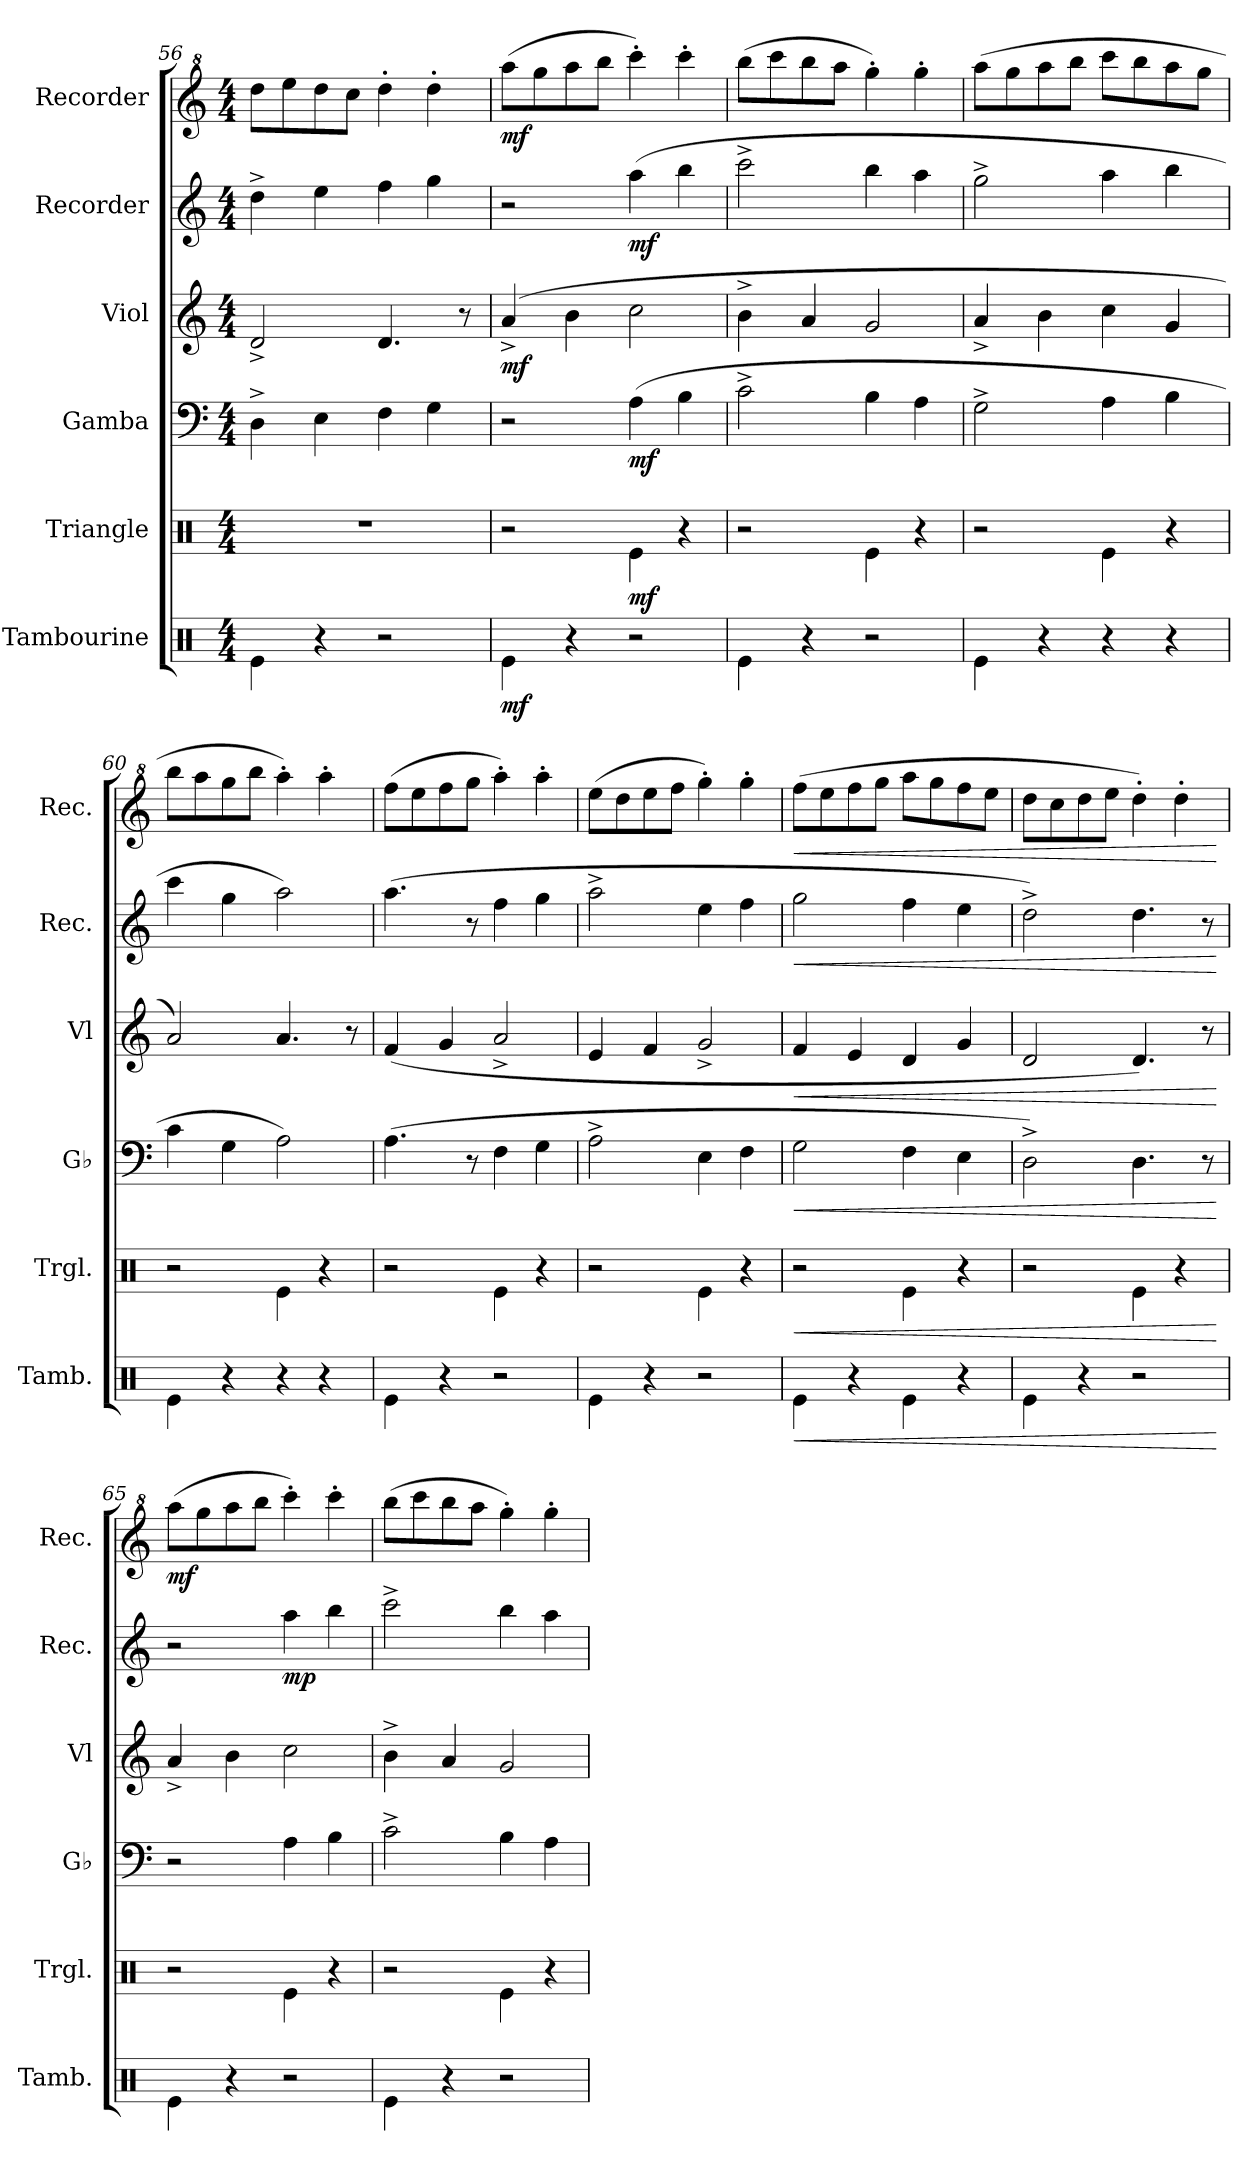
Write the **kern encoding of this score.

**kern	**dynam	**kern	**dynam	**kern	**dynam	**kern	**dynam	**kern	**dynam	**kern	**dynam
*part6	*part6	*part5	*part5	*part4	*part4	*part3	*part3	*part2	*part2	*part1	*part1
*staff6	*staff6	*staff5	*staff5	*staff4	*staff4	*staff3	*staff3	*staff2	*staff2	*staff1	*staff1
*I"Tambourine	*	*I"Triangle	*	*I"Gamba	*	*I"Viol	*	*I"Recorder	*	*I"Recorder	*
*I'Tamb.	*	*I'Trgl.	*	*I'Gb	*	*I'Vl	*	*I'Rec.	*	*I'Rec.	*
*clefX	*	*clefX	*	*clefF4	*	*clefG2	*	*clefG2	*	*clefG^2	*
*k[]	*	*k[]	*	*k[]	*	*k[]	*	*k[]	*	*k[]	*
*M4/4	*	*M4/4	*	*M4/4	*	*M4/4	*	*M4/4	*	*M4/4	*
=56	=56	=56	=56	=56	=56	=56	=56	=56	=56	=56	=56
4Re\	.	1r	.	4D^\	.	2d^/	.	4dd^\	.	8ddd\L	.
.	.	.	.	.	.	.	.	.	.	8eee\	.
4r	.	.	.	4E\	.	.	.	4ee\	.	8ddd\	.
.	.	.	.	.	.	.	.	.	.	8ccc\J	.
2r	.	.	.	4F\	.	4.d/	.	4ff\	.	4ddd'\	.
.	.	.	.	4G\	.	.	.	4gg\	.	4ddd'\	.
.	.	.	.	.	.	8r	.	.	.	.	.
=57	=57	=57	=57	=57	=57	=57	=57	=57	=57	=57	=57
!	!LO:DY:b	!	!	!	!	!	!LO:DY:b	!	!	!	!LO:DY:b
4Re\	mf	2r	.	2r	.	(>4a^/	mf	2r	.	(>8aaa\L	mf
.	.	.	.	.	.	.	.	.	.	8ggg\	.
4r	.	.	.	.	.	4b\	.	.	.	8aaa\	.
.	.	.	.	.	.	.	.	.	.	8bbb\J	.
!	!	!	!LO:DY:b	!	!LO:DY:b	!	!	!	!LO:DY:b	!	!
2r	.	4Re\	mf	(>4A\	mf	2cc\	.	(>4aa\	mf	4cccc'\)	.
.	.	4r	.	4B\	.	.	.	4bb\	.	4cccc'\	.
!!LO:PB:g=z
=58	=58	=58	=58	=58	=58	=58	=58	=58	=58	=58	=58
4Re\	.	2r	.	2c^\	.	4b^\	.	2ccc^\	.	(>8bbb\L	.
.	.	.	.	.	.	.	.	.	.	8cccc\	.
4r	.	.	.	.	.	4a/	.	.	.	8bbb\	.
.	.	.	.	.	.	.	.	.	.	8aaa\J	.
2r	.	4Re\	.	4B\	.	2g/	.	4bb\	.	4ggg'\)	.
.	.	4r	.	4A\	.	.	.	4aa\	.	4ggg'\	.
=59	=59	=59	=59	=59	=59	=59	=59	=59	=59	=59	=59
4Re\	.	2r	.	2G^\	.	4a^/	.	2gg^\	.	(>8aaa\L	.
.	.	.	.	.	.	.	.	.	.	8ggg\	.
4r	.	.	.	.	.	4b\	.	.	.	8aaa\	.
.	.	.	.	.	.	.	.	.	.	8bbb\J	.
4r	.	4Re\	.	4A\	.	4cc\	.	4aa\	.	8cccc\L	.
.	.	.	.	.	.	.	.	.	.	8bbb\	.
4r	.	4r	.	4B\	.	4g/	.	4bb\	.	8aaa\	.
.	.	.	.	.	.	.	.	.	.	8ggg\J	.
=60	=60	=60	=60	=60	=60	=60	=60	=60	=60	=60	=60
4Re\	.	2r	.	4c\	.	2a/)	.	4ccc\	.	8bbb\L	.
.	.	.	.	.	.	.	.	.	.	8aaa\	.
4r	.	.	.	4G\	.	.	.	4gg\	.	8ggg\	.
.	.	.	.	.	.	.	.	.	.	8bbb\J	.
4r	.	4Re\	.	2A\)	.	4.a/	.	2aa\)	.	4aaa'\)	.
4r	.	4r	.	.	.	.	.	.	.	4aaa'\	.
.	.	.	.	.	.	8r	.	.	.	.	.
=61	=61	=61	=61	=61	=61	=61	=61	=61	=61	=61	=61
4Re\	.	2r	.	(>4.A\	.	(>4f/	.	(>4.aa\	.	(>8fff\L	.
.	.	.	.	.	.	.	.	.	.	8eee\	.
4r	.	.	.	.	.	4g/	.	.	.	8fff\	.
.	.	.	.	8r	.	.	.	8r	.	8ggg\J	.
2r	.	4Re\	.	4F\	.	2a^/	.	4ff\	.	4aaa'\)	.
.	.	4r	.	4G\	.	.	.	4gg\	.	4aaa'\	.
=62	=62	=62	=62	=62	=62	=62	=62	=62	=62	=62	=62
4Re\	.	2r	.	2A^\	.	4e/	.	2aa^\	.	(>8eee\L	.
.	.	.	.	.	.	.	.	.	.	8ddd\	.
4r	.	.	.	.	.	4f/	.	.	.	8eee\	.
.	.	.	.	.	.	.	.	.	.	8fff\J	.
2r	.	4Re\	.	4E\	.	2g^/	.	4ee\	.	4ggg'\)	.
.	.	4r	.	4F\	.	.	.	4ff\	.	4ggg'\	.
!!LO:LB:g=z
=63	=63	=63	=63	=63	=63	=63	=63	=63	=63	=63	=63
!	!LO:HP:b	!	!LO:HP:b	!	!LO:HP:b	!	!LO:HP:b	!	!LO:HP:b	!	!LO:HP:b
4Re\	<	2r	<	2G\	<	4f/	<	2gg\	<	(>8fff\L	<
.	.	.	.	.	.	.	.	.	.	8eee\	.
4r	.	.	.	.	.	4e/	.	.	.	8fff\	.
.	.	.	.	.	.	.	.	.	.	8ggg\J	.
4Re\	.	4Re\	.	4F\	.	4d/	.	4ff\	.	8aaa\L	.
.	.	.	.	.	.	.	.	.	.	8ggg\	.
4r	.	4r	.	4E\	.	4g/	.	4ee\	.	8fff\	.
.	.	.	.	.	.	.	.	.	.	8eee\J	.
=64	=64	=64	=64	=64	=64	=64	=64	=64	=64	=64	=64
4Re\	.	2r	.	2D^\)	.	2d/	.	2dd^\)	.	8ddd\L	.
.	.	.	.	.	.	.	.	.	.	8ccc\	.
4r	.	.	.	.	.	.	.	.	.	8ddd\	.
.	.	.	.	.	.	.	.	.	.	8eee\J	.
2r	.	4Re\	.	4.D\	.	4.d/)	.	4.dd\	.	4ddd'\)	.
.	.	4r	.	.	.	.	.	.	.	4ddd'\	.
.	.	.	.	8r	.	8r	.	8r	.	.	.
.	[	.	[	.	[	.	[	.	[	.	[
=65	=65	=65	=65	=65	=65	=65	=65	=65	=65	=65	=65
!	!	!	!	!	!	!	!	!	!	!	!LO:DY:b
4Re\	.	2r	.	2r	.	4a^/	.	2r	.	(>8aaa\L	mf
.	.	.	.	.	.	.	.	.	.	8ggg\	.
4r	.	.	.	.	.	4b\	.	.	.	8aaa\	.
.	.	.	.	.	.	.	.	.	.	8bbb\J	.
!	!	!	!	!	!	!	!	!	!LO:DY:b	!	!
2r	.	4Re\	.	4A\	.	2cc\	.	4aa\	mp	4cccc'\)	.
.	.	4r	.	4B\	.	.	.	4bb\	.	4cccc'\	.
=66	=66	=66	=66	=66	=66	=66	=66	=66	=66	=66	=66
4Re\	.	2r	.	2c^\	.	4b^\	.	2ccc^\	.	(>8bbb\L	.
.	.	.	.	.	.	.	.	.	.	8cccc\	.
4r	.	.	.	.	.	4a/	.	.	.	8bbb\	.
.	.	.	.	.	.	.	.	.	.	8aaa\J	.
2r	.	4Re\	.	4B\	.	2g/	.	4bb\	.	4ggg'\)	.
.	.	4r	.	4A\	.	.	.	4aa\	.	4ggg'\	.
=	=	=	=	=	=	=	=	=	=	=	=
*-	*-	*-	*-	*-	*-	*-	*-	*-	*-	*-	*-
